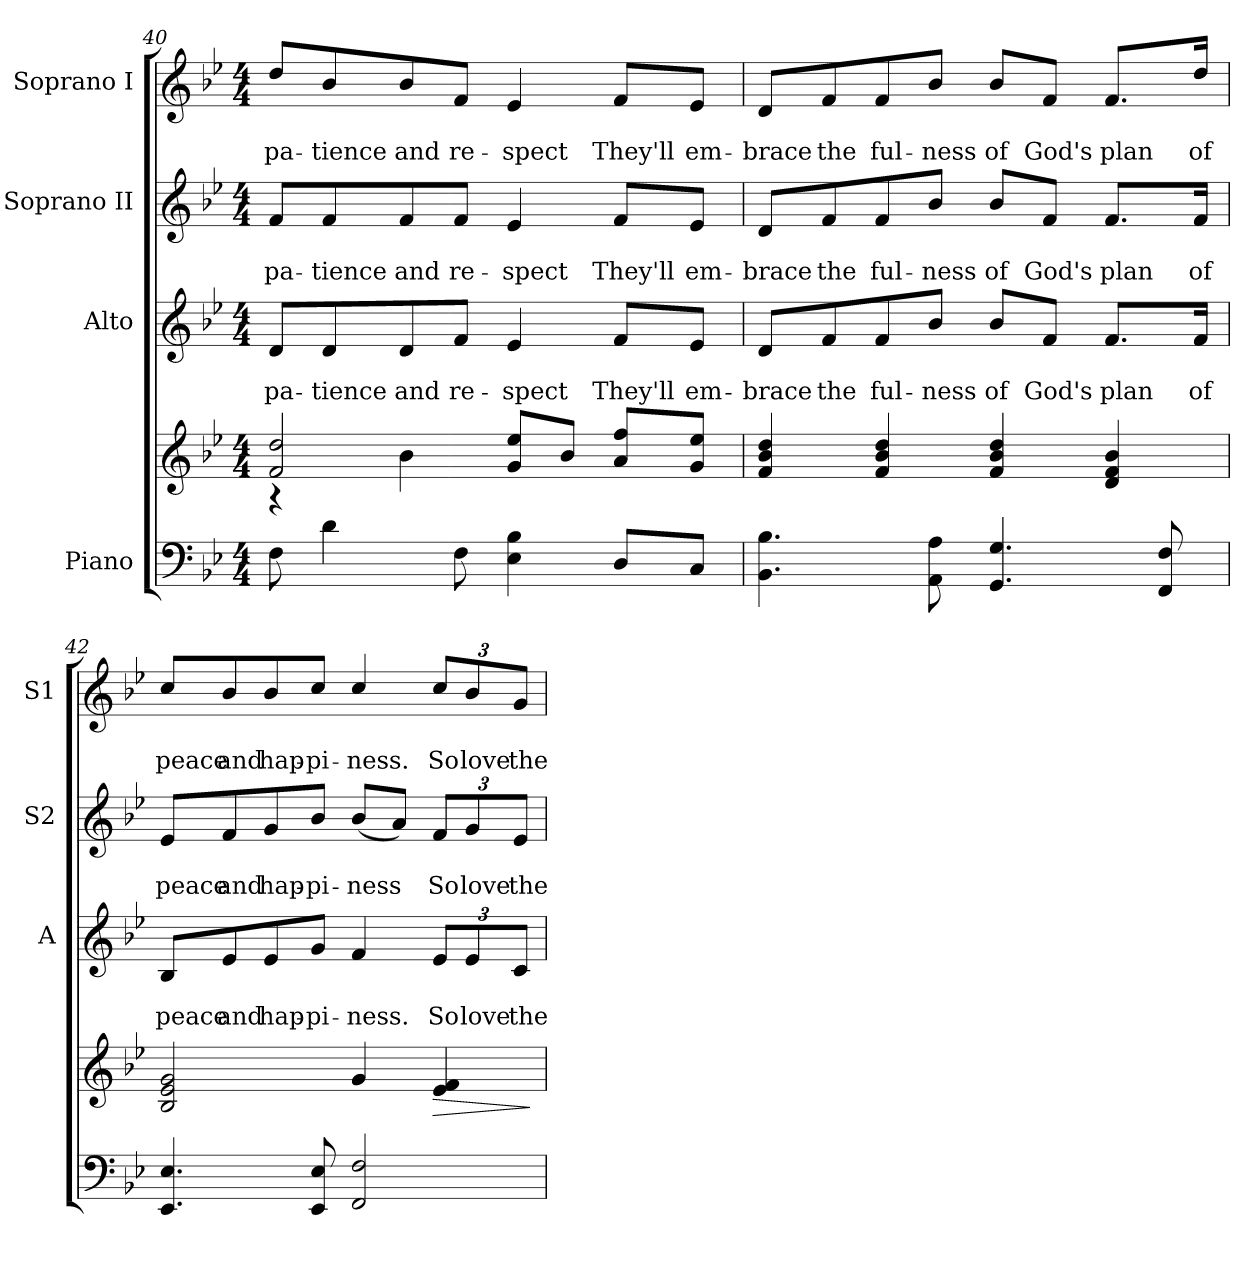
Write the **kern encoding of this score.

**kern	**kern	**dynam	**kern	**text	**text	**kern	**text	**text	**kern	**text	**text
*part4	*part4	*part4	*part3	*part3	*part3	*part2	*part2	*part2	*part1	*part1	*part1
*staff5	*staff4	*staff4/5	*staff3	*staff3	*staff3	*staff2	*staff2	*staff2	*staff1	*staff1	*staff1
*I"Piano	*	*	*I"Alto	*	*	*I"Soprano II	*	*	*I"Soprano I	*	*
*	*	*	*I'A	*	*	*I'S2	*	*	*I'S1	*	*
*clefF4	*clefG2	*	*clefG2	*	*	*clefG2	*	*	*clefG2	*	*
*k[b-e-]	*k[b-e-]	*	*k[b-e-]	*	*	*k[b-e-]	*	*	*k[b-e-]	*	*
*B-:	*B-:	*	*B-:	*	*	*B-:	*	*	*B-:	*	*
*M4/4	*M4/4	*	*M4/4	*	*	*M4/4	*	*	*M4/4	*	*
=40	=40	=40	=40	=40	=40	=40	=40	=40	=40	=40	=40
*	*^	*	*	*	*	*	*	*	*	*	*
!	!	!	!	!	!	!LO:LY:b	!	!	!	!	!	!
!	!	!	!	!	!	!	!	!	!LO:LY:b	!	!	!
!	!	!	!	!	!	!	!	!	!	!	!	!LO:LY:b
8F\	2f/ 2dd/	4rA	.	8d/L	.	pa-	8f/L	.	pa-	8dd/L	.	pa-
!	!	!	!	!	!	!LO:LY:b	!	!	!	!	!	!
!	!	!	!	!	!	!	!	!	!LO:LY:b	!	!	!
!	!	!	!	!	!	!	!	!	!	!	!	!LO:LY:b
4d\	.	.	.	8d/	.	-tience	8f/	.	-tience	8b-/	.	-tience
!	!	!	!	!	!	!LO:LY:b	!	!	!	!	!	!
!	!	!	!	!	!	!	!	!	!LO:LY:b	!	!	!
!	!	!	!	!	!	!	!	!	!	!	!	!LO:LY:b
.	.	4b-\	.	8d/	.	and	8f/	.	and	8b-/	.	and
!	!	!	!	!	!	!LO:LY:b	!	!	!	!	!	!
!	!	!	!	!	!	!	!	!	!LO:LY:b	!	!	!
!	!	!	!	!	!	!	!	!	!	!	!	!LO:LY:b
8F\	.	.	.	8f/J	.	re-	8f/J	.	re-	8f/J	.	re-
!	!	!	!	!	!	!LO:LY:b	!	!	!	!	!	!
!	!	!	!	!	!	!	!	!	!LO:LY:b	!	!	!
!	!	!	!	!	!	!	!	!	!	!	!	!LO:LY:b
4E-\ 4B-\	8g/ 8ee-/L	2ryy	.	4e-/	.	-spect	4e-/	.	-spect	4e-/	.	-spect
.	8b-/J	.	.	.	.	.	.	.	.	.	.	.
!	!	!	!	!	!	!LO:LY:b	!	!	!	!	!	!
!	!	!	!	!	!	!	!	!	!LO:LY:b	!	!	!
!	!	!	!	!	!	!	!	!	!	!	!	!LO:LY:b
8D/L	8a/ 8ff/L	.	.	8f/L	.	They'll	8f/L	.	They'll	8f/L	.	They'll
!	!	!	!	!	!	!LO:LY:b	!	!	!	!	!	!
!	!	!	!	!	!	!	!	!	!LO:LY:b	!	!	!
!	!	!	!	!	!	!	!	!	!	!	!	!LO:LY:b
8C/J	8g/ 8ee-/J	.	.	8e-/J	.	em-	8e-/J	.	em-	8e-/J	.	em-
*	*v	*v	*	*	*	*	*	*	*	*	*	*
!!LO:PB:g=z
=41	=41	=41	=41	=41	=41	=41	=41	=41	=41	=41	=41
!	!	!	!	!	!LO:LY:b	!	!	!	!	!	!
!	!	!	!	!	!	!	!	!LO:LY:b	!	!	!
!	!	!	!	!	!	!	!	!	!	!	!LO:LY:b
4.BB-\ 4.B-\	4f/ 4b-/ 4dd/	.	8d/L	.	-brace	8d/L	.	-brace	8d/L	.	-brace
!	!	!	!	!	!LO:LY:b	!	!	!	!	!	!
!	!	!	!	!	!	!	!	!LO:LY:b	!	!	!
!	!	!	!	!	!	!	!	!	!	!	!LO:LY:b
.	.	.	8f/	.	the	8f/	.	the	8f/	.	the
!	!	!	!	!	!LO:LY:b	!	!	!	!	!	!
!	!	!	!	!	!	!	!	!LO:LY:b	!	!	!
!	!	!	!	!	!	!	!	!	!	!	!LO:LY:b
.	4f/ 4b-/ 4dd/	.	8f/	.	ful-	8f/	.	ful-	8f/	.	ful-
!	!	!	!	!	!LO:LY:b	!	!	!	!	!	!
!	!	!	!	!	!	!	!	!LO:LY:b	!	!	!
!	!	!	!	!	!	!	!	!	!	!	!LO:LY:b
8AA\ 8A\	.	.	8b-/J	.	-ness	8b-/J	.	-ness	8b-/J	.	-ness
!	!	!	!	!	!LO:LY:b	!	!	!	!	!	!
!	!	!	!	!	!	!	!	!LO:LY:b	!	!	!
!	!	!	!	!	!	!	!	!	!	!	!LO:LY:b
4.GG/ 4.G/	4f/ 4b-/ 4dd/	.	8b-/L	.	of	8b-/L	.	of	8b-/L	.	of
!	!	!	!	!	!LO:LY:b	!	!	!	!	!	!
!	!	!	!	!	!	!	!	!LO:LY:b	!	!	!
!	!	!	!	!	!	!	!	!	!	!	!LO:LY:b
.	.	.	8f/J	.	God's	8f/J	.	God's	8f/J	.	God's
!	!	!	!	!	!LO:LY:b	!	!	!	!	!	!
!	!	!	!	!	!	!	!	!LO:LY:b	!	!	!
!	!	!	!	!	!	!	!	!	!	!	!LO:LY:b
.	4d/ 4f/ 4b-/	.	8.f/L	.	plan	8.f/L	.	plan	8.f/L	.	plan
8FF/ 8F/	.	.	.	.	.	.	.	.	.	.	.
!	!	!	!	!	!LO:LY:b	!	!	!	!	!	!
!	!	!	!	!	!	!	!	!LO:LY:b	!	!	!
!	!	!	!	!	!	!	!	!	!	!	!LO:LY:b
.	.	.	16f/Jk	.	of	16f/Jk	.	of	16dd/Jk	.	of
=42	=42	=42	=42	=42	=42	=42	=42	=42	=42	=42	=42
!	!	!	!	!	!LO:LY:b	!	!	!	!	!	!
!	!	!	!	!	!	!	!	!LO:LY:b	!	!	!
!	!	!	!	!	!	!	!	!	!	!	!LO:LY:b
4.EE-/ 4.E-/	2B-/ 2e-/ 2g/	.	8B-/L	.	peace	8e-/L	.	peace	8cc/L	.	peace
!	!	!	!	!	!LO:LY:b	!	!	!	!	!	!
!	!	!	!	!	!	!	!	!LO:LY:b	!	!	!
!	!	!	!	!	!	!	!	!	!	!	!LO:LY:b
.	.	.	8e-/	.	and	8f/	.	and	8b-/	.	and
!	!	!	!	!	!LO:LY:b	!	!	!	!	!	!
!	!	!	!	!	!	!	!	!LO:LY:b	!	!	!
!	!	!	!	!	!	!	!	!	!	!	!LO:LY:b
.	.	.	8e-/	.	hap-	8g/	.	hap-	8b-/	.	hap-
!	!	!	!	!	!LO:LY:b	!	!	!	!	!	!
!	!	!	!	!	!	!	!	!LO:LY:b	!	!	!
!	!	!	!	!	!	!	!	!	!	!	!LO:LY:b
8EE-/ 8E-/	.	.	8g/J	.	-pi-	8b-/J	.	-pi-	8cc/J	.	-pi-
!	!	!	!	!	!LO:LY:b	!	!	!	!	!	!
!	!	!	!	!	!	!	!	!LO:LY:b	!	!	!
!	!	!	!	!	!	!	!	!	!	!	!LO:LY:b
2FF/ 2F/	4g/	.	4f/	.	-ness.	(<8b-/L	.	-ness	4cc/	.	-ness.
.	.	.	.	.	.	8a/J)	.	.	.	.	.
!	!	!LO:HP:b	!	!	!	!	!	!	!	!	!
!	!	!	!	!	!LO:LY:b	!	!	!	!	!	!
!	!	!	!	!	!	!	!	!LO:LY:b	!	!	!
!	!	!	!	!	!	!	!	!	!	!	!LO:LY:b
.	4e-/ 4f/	>	12e-/L	.	So	12f/L	.	So	12cc/L	.	So
!	!	!	!	!	!LO:LY:b	!	!	!	!	!	!
!	!	!	!	!	!	!	!	!LO:LY:b	!	!	!
!	!	!	!	!	!	!	!	!	!	!	!LO:LY:b
.	.	.	12e-/	.	love	12g/	.	love	12b-/	.	love
!	!	!	!	!	!LO:LY:b	!	!	!	!	!	!
!	!	!	!	!	!	!	!	!LO:LY:b	!	!	!
!	!	!	!	!	!	!	!	!	!	!	!LO:LY:b
.	.	.	12c/J	.	the	12e-/J	.	the	12g/J	.	the
.	.	]	.	.	.	.	.	.	.	.	.
=	=	=	=	=	=	=	=	=	=	=	=
*-	*-	*-	*-	*-	*-	*-	*-	*-	*-	*-	*-
